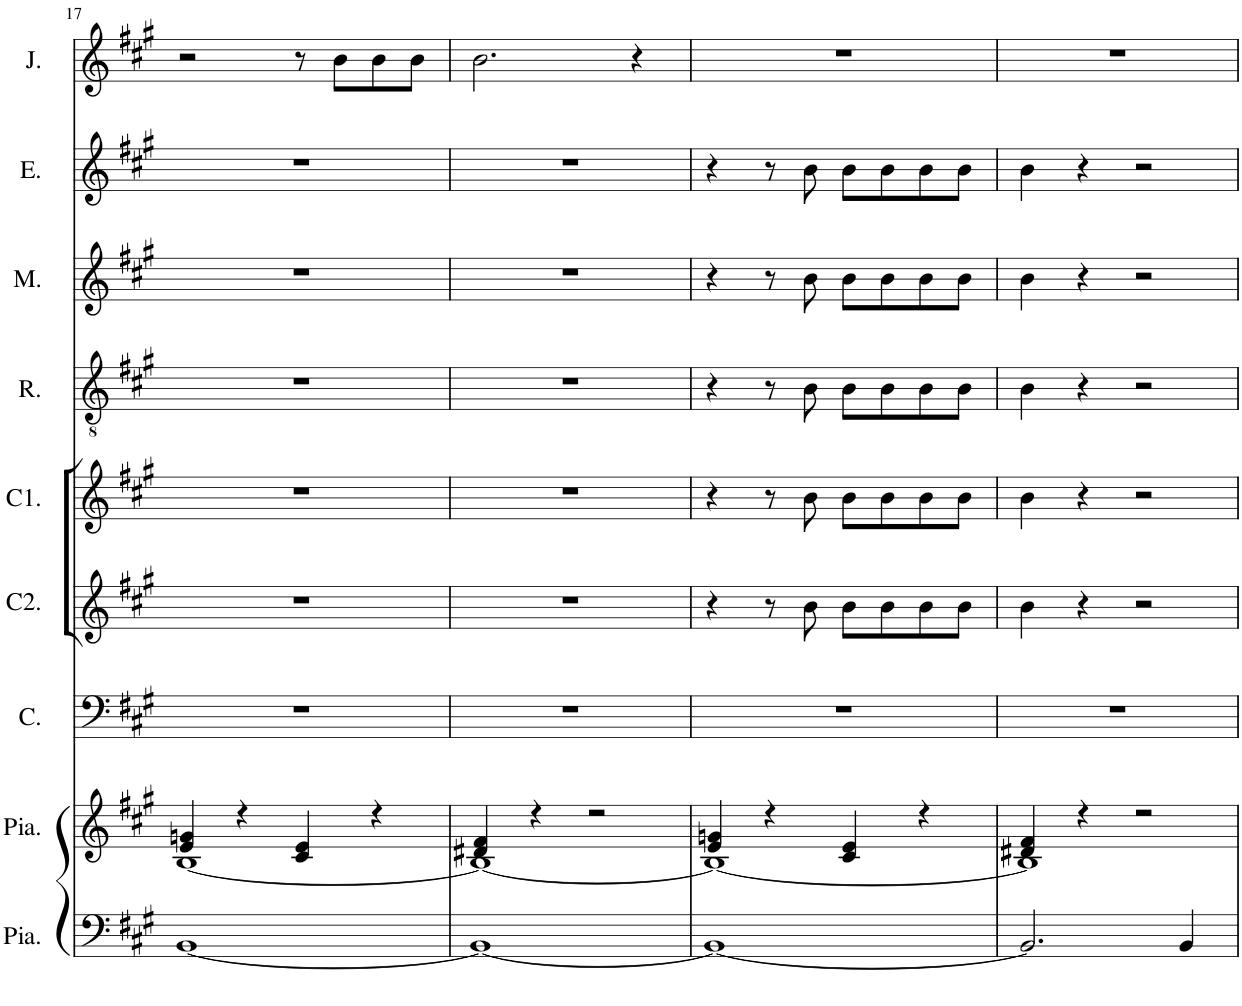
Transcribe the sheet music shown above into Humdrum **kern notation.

**kern	**kern	**kern	**kern	**kern	**kern	**kern	**kern	**kern
*part9	*part8	*part7	*part6	*part5	*part4	*part3	*part2	*part1
*staff9	*staff8	*staff7	*staff6	*staff5	*staff4	*staff3	*staff2	*staff1
*I"Piano	*I"Piano	*I"commissionnaire	*I"Choeur2	*I"Choeur1	*I"Raphaël	*I"Mariette	*I"Emma	*I"Jeanne
*I'Pia.	*I'Pia.	*I'C.	*I'C2.	*I'C1.	*I'R.	*I'M.	*I'E.	*I'J.
!!LO:PB:g=z
*clefF4	*clefG2	*clefF4	*clefG2	*clefG2	*clefGv2	*clefG2	*clefG2	*clefG2
*	*	*Trd12c21	*	*	*Trd1c2	*Trd4c7	*Trd1c2	*
*k[f#c#g#]	*k[f#c#g#]	*k[f#c#g#]	*k[f#c#g#]	*k[f#c#g#]	*k[f#c#g#]	*k[f#c#g#]	*k[f#c#g#]	*k[f#c#g#]
*M4/4	*M4/4	*M4/4	*M4/4	*M4/4	*M4/4	*M4/4	*M4/4	*M4/4
*met(c)	*met(c)	*met(c)	*met(c)	*met(c)	*met(c)	*met(c)	*met(c)	*met(c)
=17	=17	=17	=17	=17	=17	=17	=17	=17
*	*^	*	*	*	*	*	*	*
[1BB	4e/ 4gn/	[1B	1r	1r	1r	1r	1r	1r	2r
.	4r	.	.	.	.	.	.	.	.
.	4c#/ 4e/	.	.	.	.	.	.	.	8r
.	.	.	.	.	.	.	.	.	8b\L
.	4r	.	.	.	.	.	.	.	8b\
.	.	.	.	.	.	.	.	.	8b\J
=18	=18	=18	=18	=18	=18	=18	=18	=18	=18
1BB_	4d#X/ 4f#/	1B_	1r	1r	1r	1r	1r	1r	2.b\
.	4r	.	.	.	.	.	.	.	.
.	2r	.	.	.	.	.	.	.	.
.	.	.	.	.	.	.	.	.	4r
=19	=19	=19	=19	=19	=19	=19	=19	=19	=19
1BB_	4e/ 4gn/	1B_	1r	4r	4r	4r	4r	4r	1r
.	4r	.	.	8r	8r	8r	8r	8r	.
.	.	.	.	8b\	8b\	8B\	8b\	8b\	.
.	4c#/ 4e/	.	.	8b\L	8b\L	8B\L	8b\L	8b\L	.
.	.	.	.	8b\	8b\	8B\	8b\	8b\	.
.	4r	.	.	8b\	8b\	8B\	8b\	8b\	.
.	.	.	.	8b\J	8b\J	8B\J	8b\J	8b\J	.
=20	=20	=20	=20	=20	=20	=20	=20	=20	=20
2.BB/]	4d#X/ 4f#/	1B]	1r	4b\	4b\	4B\	4b\	4b\	1r
.	4r	.	.	4r	4r	4r	4r	4r	.
.	2r	.	.	2r	2r	2r	2r	2r	.
4BB/	.	.	.	.	.	.	.	.	.
*	*v	*v	*	*	*	*	*	*	*
=	=	=	=	=	=	=	=	=
*-	*-	*-	*-	*-	*-	*-	*-	*-
